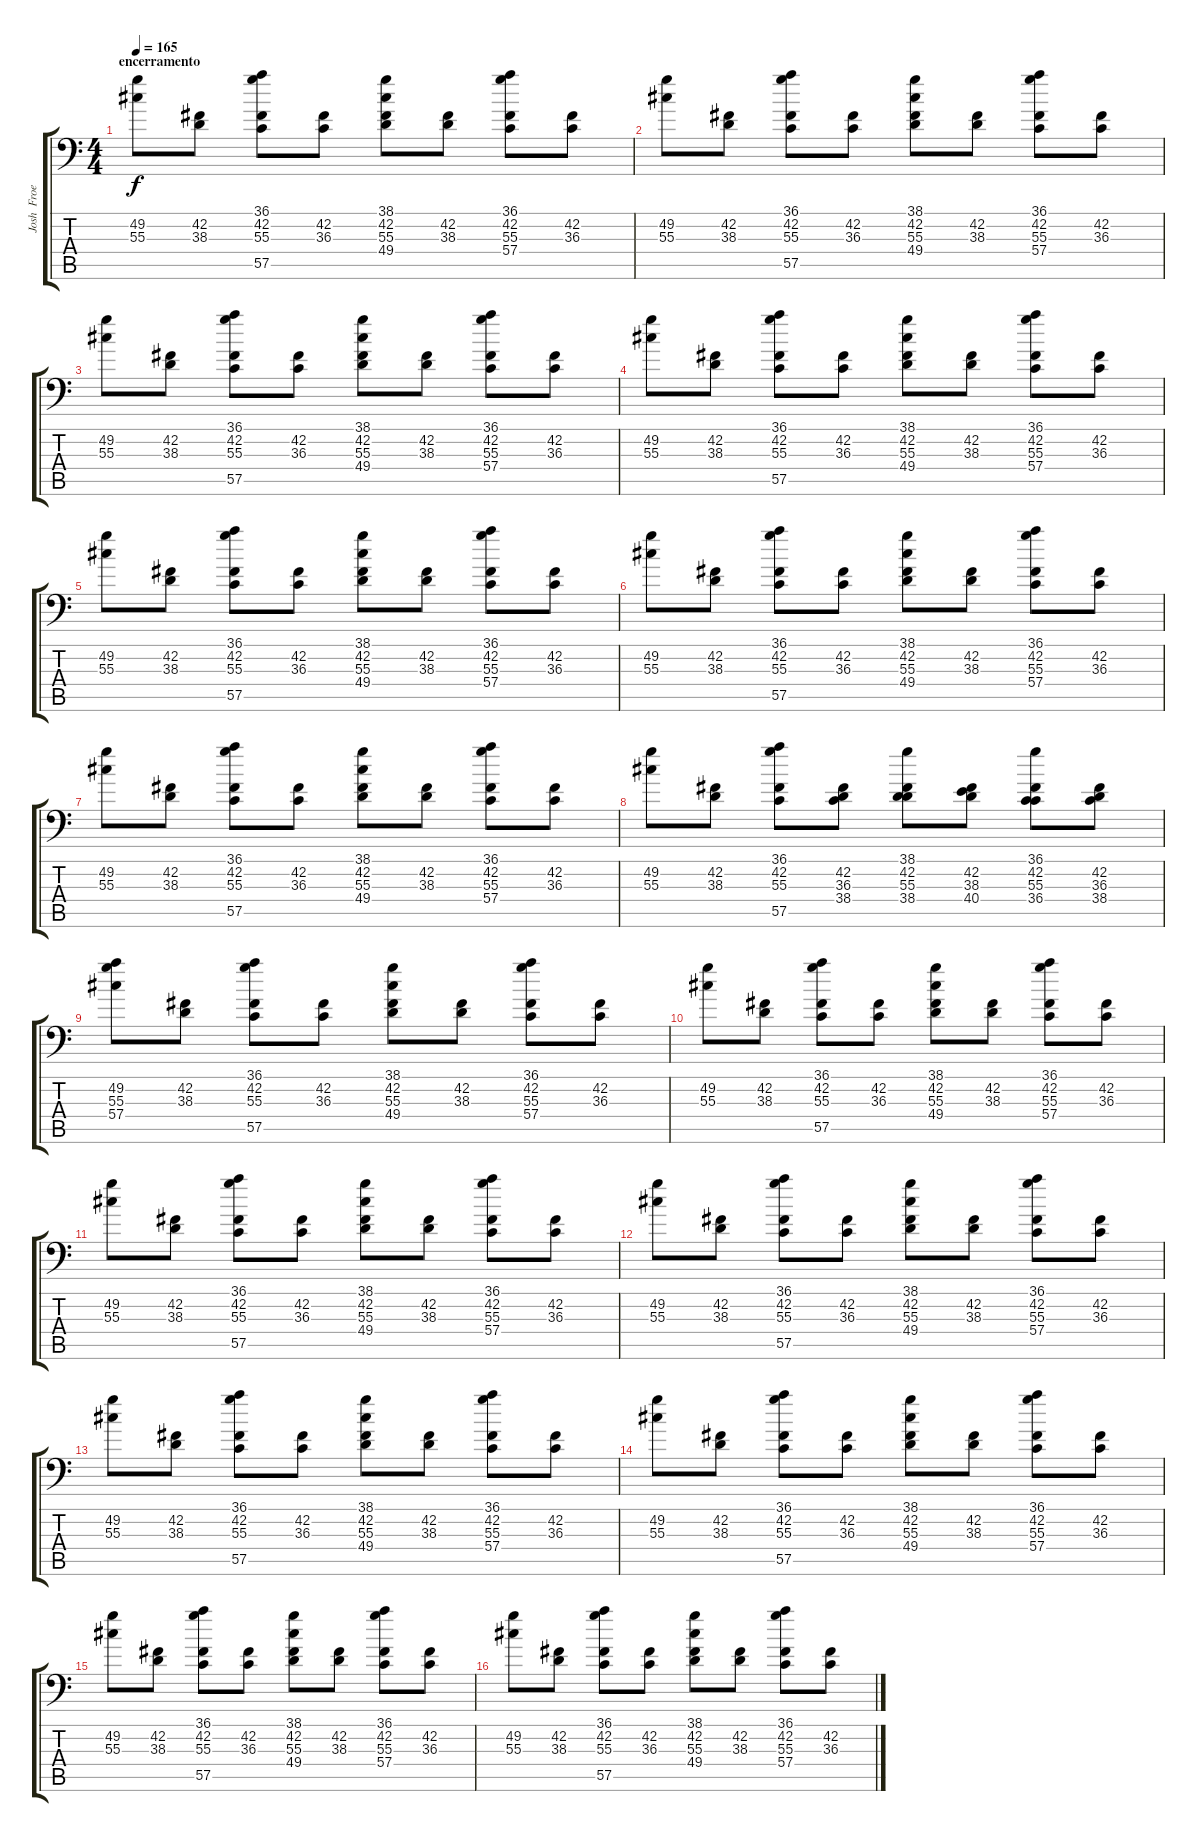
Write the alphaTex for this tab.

\track ("Josh  Froese" "Josh  Froe") {instrument acousticgrandpiano}
\staff {score tabs}
\tuning (C-1 C-1 C-1 C-1 C-1 C-1) {hide}
\ts (4 4)
\section ("" "encerramento")
\tempo 165
\clef f4
\ks c
(49.2 55.3).8{dy f} (42.2 38.3).8 (36.1 42.2 55.3 57.5).8 (42.2 36.3).8 (38.1 42.2 55.3 49.4).8 (42.2 38.3).8 (36.1 42.2 55.3 57.4).8 (42.2 36.3).8 |
(49.2 55.3).8 (42.2 38.3).8 (36.1 42.2 55.3 57.5).8 (42.2 36.3).8 (38.1 42.2 55.3 49.4).8 (42.2 38.3).8 (36.1 42.2 55.3 57.4).8 (42.2 36.3).8 |
(49.2 55.3).8 (42.2 38.3).8 (36.1 42.2 55.3 57.5).8 (42.2 36.3).8 (38.1 42.2 55.3 49.4).8 (42.2 38.3).8 (36.1 42.2 55.3 57.4).8 (42.2 36.3).8 |
(49.2 55.3).8 (42.2 38.3).8 (36.1 42.2 55.3 57.5).8 (42.2 36.3).8 (38.1 42.2 55.3 49.4).8 (42.2 38.3).8 (36.1 42.2 55.3 57.4).8 (42.2 36.3).8 |
(49.2 55.3).8 (42.2 38.3).8 (36.1 42.2 55.3 57.5).8 (42.2 36.3).8 (38.1 42.2 55.3 49.4).8 (42.2 38.3).8 (36.1 42.2 55.3 57.4).8 (42.2 36.3).8 |
(49.2 55.3).8 (42.2 38.3).8 (36.1 42.2 55.3 57.5).8 (42.2 36.3).8 (38.1 42.2 55.3 49.4).8 (42.2 38.3).8 (36.1 42.2 55.3 57.4).8 (42.2 36.3).8 |
(49.2 55.3).8 (42.2 38.3).8 (36.1 42.2 55.3 57.5).8 (42.2 36.3).8 (38.1 42.2 55.3 49.4).8 (42.2 38.3).8 (36.1 42.2 55.3 57.4).8 (42.2 36.3).8 |
(49.2 55.3).8 (42.2 38.3).8 (36.1 42.2 55.3 57.5).8 (42.2 36.3 38.4).8 (38.1 42.2 55.3 38.4).8 (42.2 38.3 40.4).8 (36.1 42.2 55.3 36.4).8 (42.2 36.3 38.4).8 |
(49.2 55.3 57.4).8 (42.2 38.3).8 (36.1 42.2 55.3 57.5).8 (42.2 36.3).8 (38.1 42.2 55.3 49.4).8 (42.2 38.3).8 (36.1 42.2 55.3 57.4).8 (42.2 36.3).8 |
(49.2 55.3).8 (42.2 38.3).8 (36.1 42.2 55.3 57.5).8 (42.2 36.3).8 (38.1 42.2 55.3 49.4).8 (42.2 38.3).8 (36.1 42.2 55.3 57.4).8 (42.2 36.3).8 |
(49.2 55.3).8 (42.2 38.3).8 (36.1 42.2 55.3 57.5).8 (42.2 36.3).8 (38.1 42.2 55.3 49.4).8 (42.2 38.3).8 (36.1 42.2 55.3 57.4).8 (42.2 36.3).8 |
(49.2 55.3).8 (42.2 38.3).8 (36.1 42.2 55.3 57.5).8 (42.2 36.3).8 (38.1 42.2 55.3 49.4).8 (42.2 38.3).8 (36.1 42.2 55.3 57.4).8 (42.2 36.3).8 |
(49.2 55.3).8 (42.2 38.3).8 (36.1 42.2 55.3 57.5).8 (42.2 36.3).8 (38.1 42.2 55.3 49.4).8 (42.2 38.3).8 (36.1 42.2 55.3 57.4).8 (42.2 36.3).8 |
(49.2 55.3).8 (42.2 38.3).8 (36.1 42.2 55.3 57.5).8 (42.2 36.3).8 (38.1 42.2 55.3 49.4).8 (42.2 38.3).8 (36.1 42.2 55.3 57.4).8 (42.2 36.3).8 |
(49.2 55.3).8 (42.2 38.3).8 (36.1 42.2 55.3 57.5).8 (42.2 36.3).8 (38.1 42.2 55.3 49.4).8 (42.2 38.3).8 (36.1 42.2 55.3 57.4).8 (42.2 36.3).8 |
(49.2 55.3).8 (42.2 38.3).8 (36.1 42.2 55.3 57.5).8 (42.2 36.3).8 (38.1 42.2 55.3 49.4).8 (42.2 38.3).8 (36.1 42.2 55.3 57.4).8 (42.2 36.3).8
